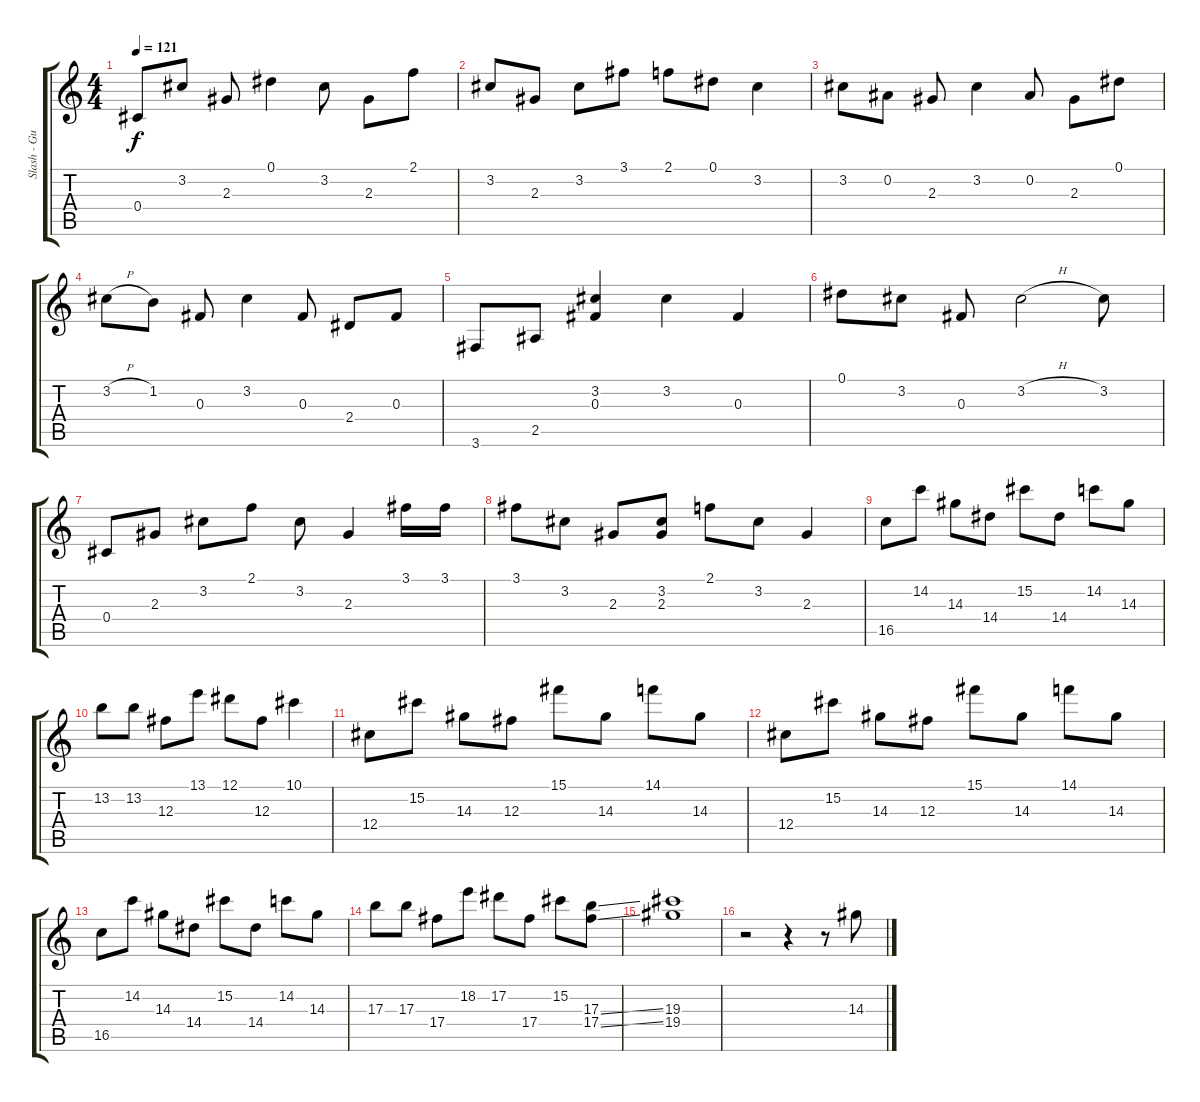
\track ("Slash - Guitarra Solo" "Slash - Gu") {instrument overdrivenguitar}
\staff {score tabs}
\tuning (Eb4 Bb3 Gb3 Db3 Ab2 Eb2) {hide}
\ts (4 4)
\tempo 121
\clef g2
\ks c
0.4.8{dy f} 3.2.8 2.3.8 0.1.4 3.2.8 2.3.8 2.1.8 |
3.2.8 2.3.8 3.2.8 3.1.8 2.1.8 0.1.8 3.2.4 |
3.2.8 0.2.8 2.3.8 3.2.4 0.2.8 2.3.8 0.1.8 |
3.2{h}.8 1.2.8 0.3.8 3.2.4 0.3.8 2.4.8 0.3.8 |
3.6.8 2.5.8 (3.2 0.3).4 3.2.4 0.3.4 |
0.1.8 3.2.8 0.3.8 3.2{h}.2 3.2.8 |
0.4.8 2.3.8 3.2.8 2.1.8 3.2.8 2.3.4 3.1.16 3.1.16 |
3.1.8 3.2.8 2.3.8 (3.2 2.3).8 2.1.8 3.2.8 2.3.4 |
16.5.8 14.2.8 14.3.8 14.4.8 15.2.8 14.4.8 14.2.8 14.3.8 |
13.2.8 13.2.8 12.3.8 13.1.8 12.1.8 12.3.8 10.1.4 |
12.4.8 15.2.8 14.3.8 12.3.8 15.1.8 14.3.8 14.1.8 14.3.8 |
12.4.8 15.2.8 14.3.8 12.3.8 15.1.8 14.3.8 14.1.8 14.3.8 |
16.5.8 14.2.8 14.3.8 14.4.8 15.2.8 14.4.8 14.2.8 14.3.8 |
17.3.8 17.3.8 17.4.8 18.2.8 17.2.8 17.4.8 15.2.8 (17.3{ss} 17.4{ss}).8 |
(19.3 19.4).1 |
r.2 r.4 r.8 14.3{h}.8
